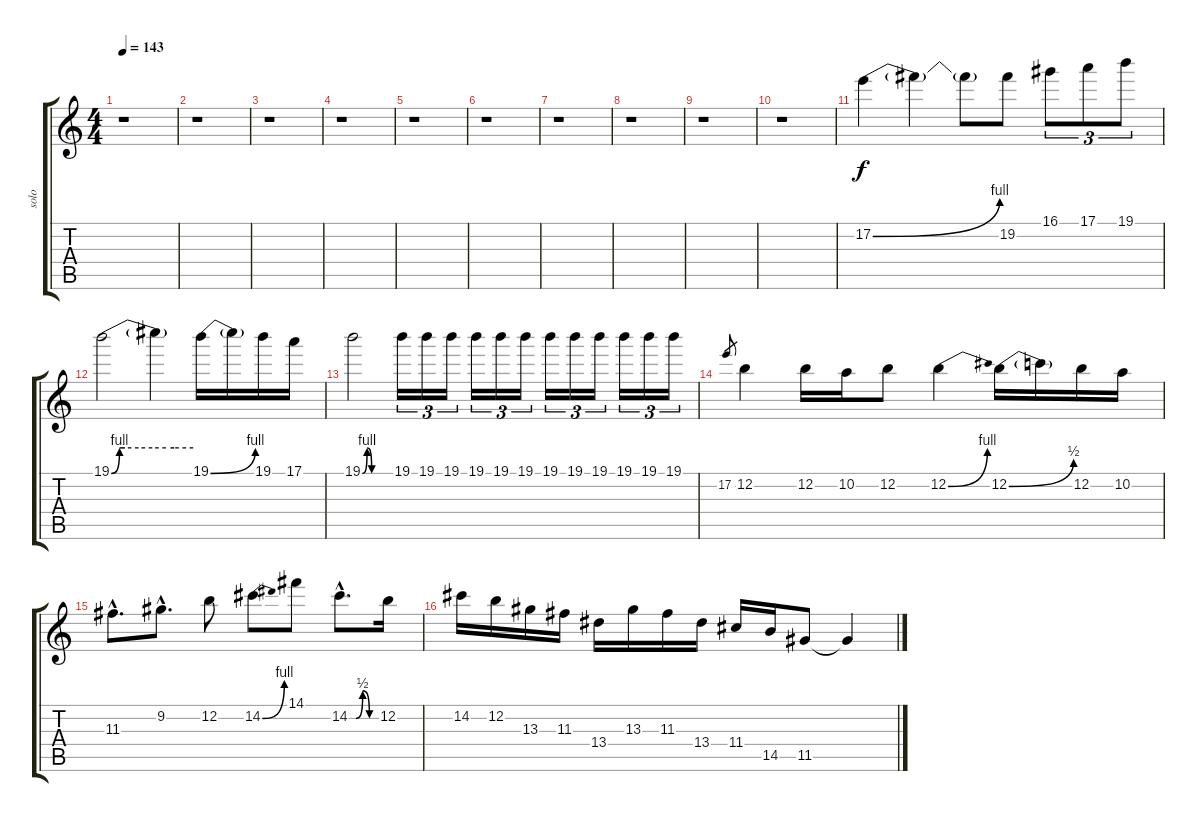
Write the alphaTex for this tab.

\track ("solo" "solo") {instrument overdrivenguitar}
\staff {score tabs}
\tuning (E4 B3 G3 D3 A2 E2) {hide}
\ts (4 4)
\tempo 143
\clef g2
\ks c
r.1{dy f} |
r.1 |
r.1 |
r.1 |
r.1 |
r.1 |
r.1 |
r.1 |
r.1 |
r.1 |
17.2{be (bend 0 0 60 4)}.4 17.2{t}.4 17.2{t}.8 19.2.8 16.1.8{tu (3 2)} 17.1.8{tu (3 2)} 19.1.8{tu (3 2)} |
19.1{be (custom 0 0 6 4 10 4 20 4 30 4 40 4 46 4 60 4)}.2 19.1{t}.4 19.1{be (bend 0 0 60 4)}.16 19.1{t}.16 19.1.16 17.1.16 |
19.1{be (custom 0 0 10 4 20 0 30 0 39 0 60 0)}.2 19.1.16{tu (3 2)} 19.1.16{tu (3 2)} 19.1.16{tu (3 2)} 19.1.16{tu (3 2)} 19.1.16{tu (3 2)} 19.1.16{tu (3 2)} 19.1.16{tu (3 2)} 19.1.16{tu (3 2)} 19.1.16{tu (3 2)} 19.1.16{tu (3 2)} 19.1.16{tu (3 2)} 19.1.16{tu (3 2)} |
17.2.8{gr} 12.2.4 12.2.16 10.2.16 12.2.8 12.2{be (bend 0 0 60 4)}.4 12.2{be (bend 0 0 60 2)}.16 12.2{t}.16 12.2.16 10.2.16 |
11.3{hac}.8{d} 9.2{hac}.8{d} 12.2.8 14.2{be (bend 0 0 60 4)}.8 14.1.8 14.2{be (custom 0 0 15 0 30 2 45 0 60 0) hac}.8{d} 12.2.16 |
14.2.16 12.2.16 13.3.16 11.3.16 13.4.16 13.3.16 11.3.16 13.4.16 11.4.16 14.5.16 11.5.8 11.5{t}.4
